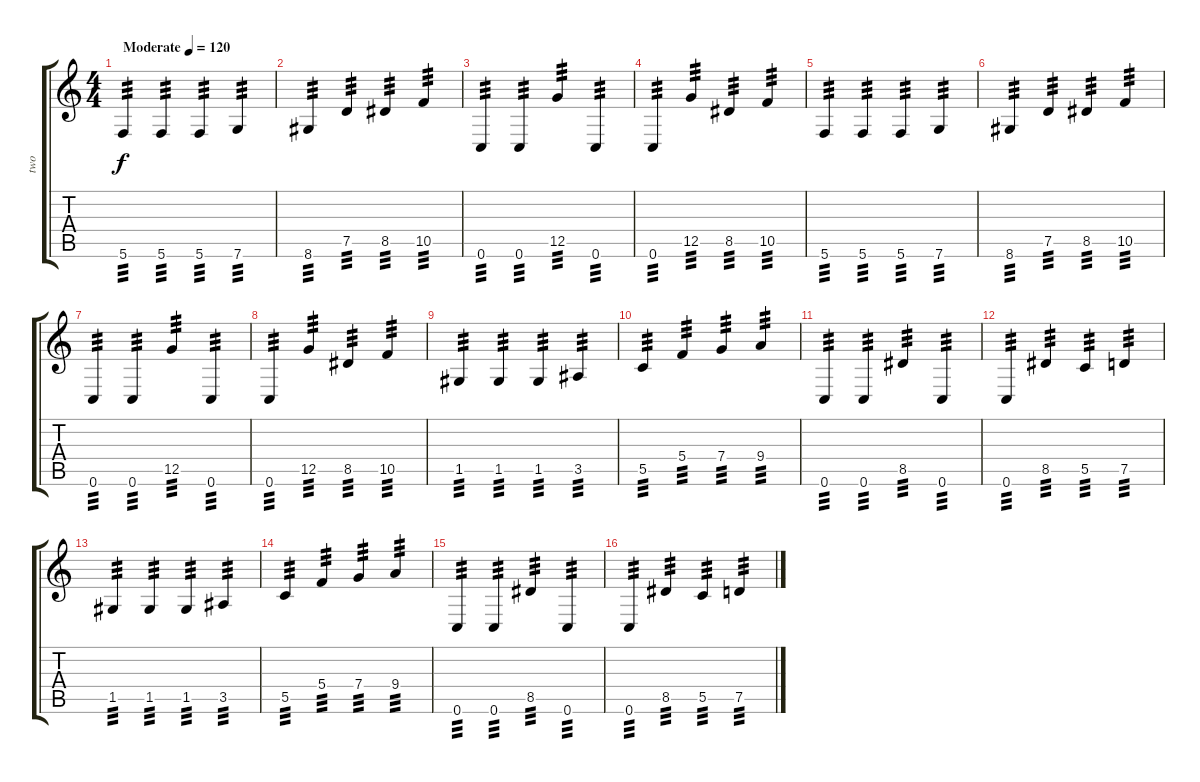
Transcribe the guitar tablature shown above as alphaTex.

\track ("two" "two") {instrument distortionguitar}
\staff {score tabs}
\tuning (D4 A3 F3 C3 G2 C2) {hide}
\ts (4 4)
\tempo (120 "Moderate")
\clef g2
\ks c
5.6.4{tp 3 dy f instrument distortionguitar} 5.6.4{tp 3} 5.6.4{tp 3} 7.6.4{tp 3} |
8.6.4{tp 3} 7.5.4{tp 3} 8.5.4{tp 3} 10.5.4{tp 3} |
0.6.4{tp 3} 0.6.4{tp 3} 12.5.4{tp 3} 0.6.4{tp 3} |
0.6.4{tp 3} 12.5.4{tp 3} 8.5.4{tp 3} 10.5.4{tp 3} |
5.6.4{tp 3} 5.6.4{tp 3} 5.6.4{tp 3} 7.6.4{tp 3} |
8.6.4{tp 3} 7.5.4{tp 3} 8.5.4{tp 3} 10.5.4{tp 3} |
0.6.4{tp 3} 0.6.4{tp 3} 12.5.4{tp 3} 0.6.4{tp 3} |
0.6.4{tp 3} 12.5.4{tp 3} 8.5.4{tp 3} 10.5.4{tp 3} |
1.5.4{tp 3} 1.5.4{tp 3} 1.5.4{tp 3} 3.5.4{tp 3} |
5.5.4{tp 3} 5.4.4{tp 3} 7.4.4{tp 3} 9.4.4{tp 3} |
0.6.4{tp 3} 0.6.4{tp 3} 8.5.4{tp 3} 0.6.4{tp 3} |
0.6.4{tp 3} 8.5.4{tp 3} 5.5.4{tp 3} 7.5.4{tp 3} |
1.5.4{tp 3} 1.5.4{tp 3} 1.5.4{tp 3} 3.5.4{tp 3} |
5.5.4{tp 3} 5.4.4{tp 3} 7.4.4{tp 3} 9.4.4{tp 3} |
0.6.4{tp 3} 0.6.4{tp 3} 8.5.4{tp 3} 0.6.4{tp 3} |
0.6.4{tp 3} 8.5.4{tp 3} 5.5.4{tp 3} 7.5.4{tp 3}
